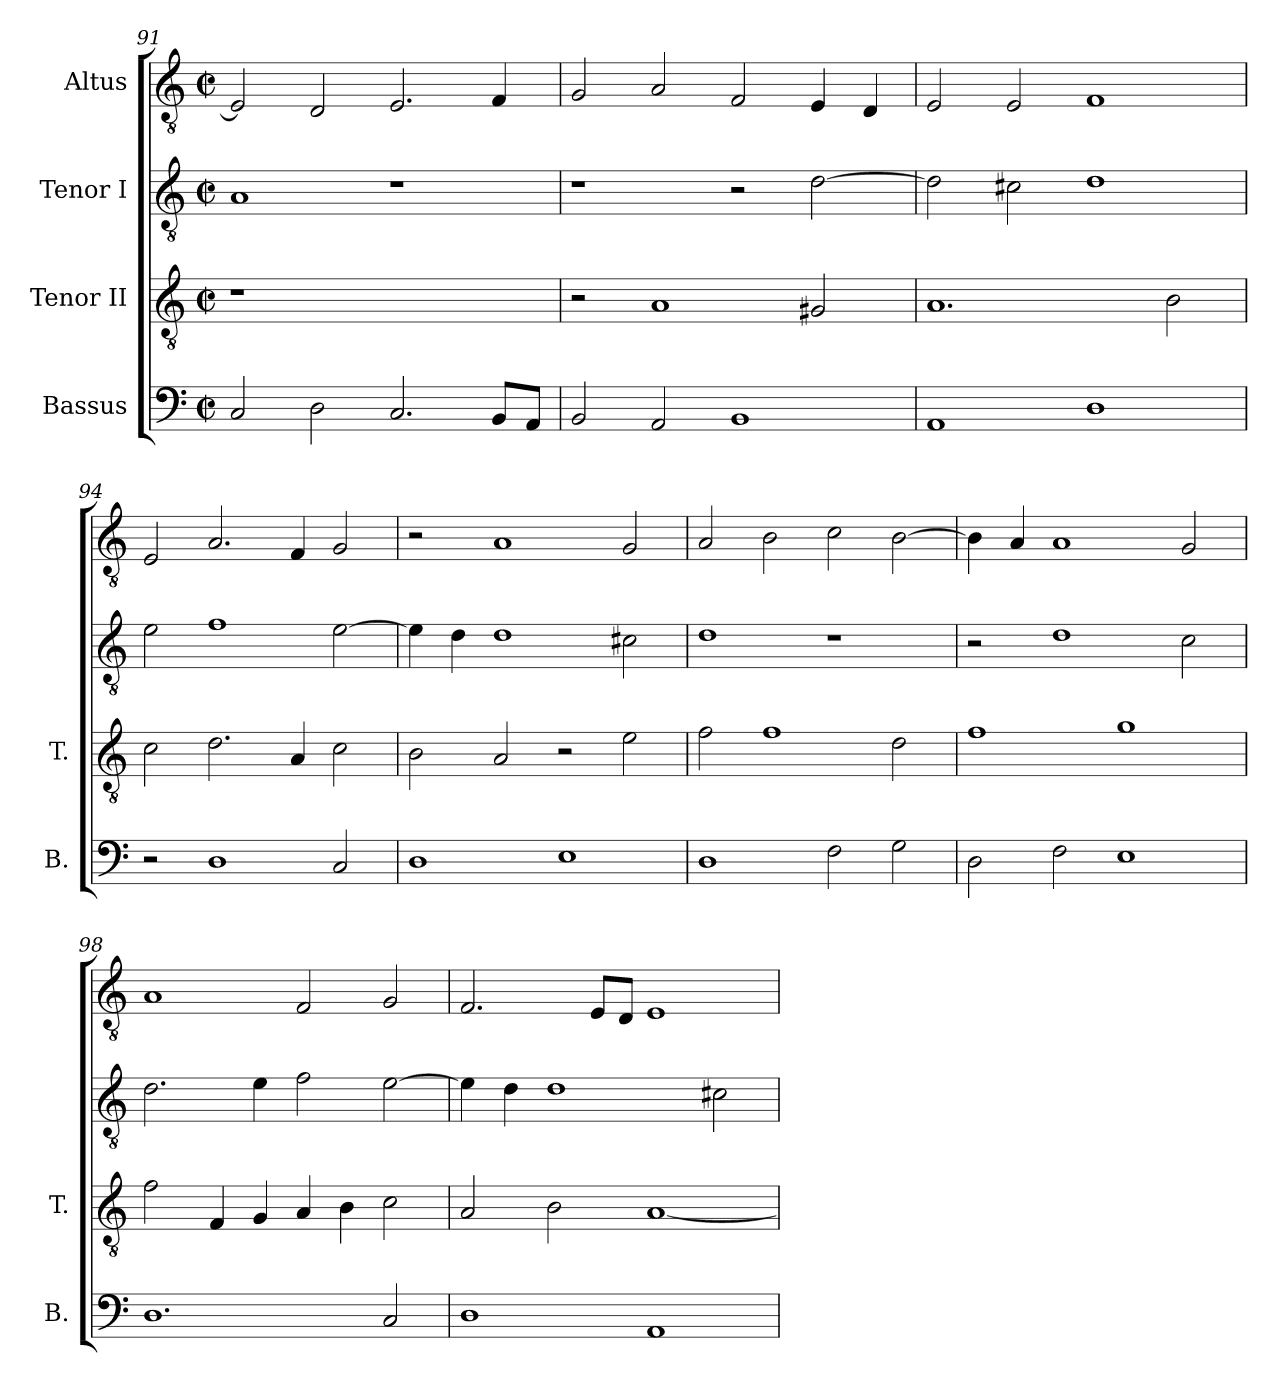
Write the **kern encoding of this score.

**kern	**kern	**kern	**kern
*part4	*part3	*part2	*part1
*staff4	*staff3	*staff2	*staff1
*I"Bassus	*I"Tenor II	*I"Tenor I	*I"Altus
*I'B.	*I'T.	*	*
*clefF4	*clefGv2	*clefGv2	*clefGv2
*	*ITrd7c12	*ITrd7c12	*ITrd7c12
*k[]	*k[]	*k[]	*k[]
*C:	*C:	*C:	*C:
*M2/2	*M2/2	*M2/2	*M2/2
*met(c|)	*met(c|)	*met(c|)	*met(c|)
=91	=91	=91	=91
!	!LO:N:vis=1	!	!
2Ci/	1r	1AAi	2EEi/]
2Di\	.	.	2DDi/
2.Ci/	1ryy	1r	2.EEi/
8BBi/L	.	.	4FFi/
8AAi/J	.	.	.
=92	=92	=92	=92
2BBi/	2r	1r	2GGi/
2AAi/	1AAi	.	2AAi/
1BBi	.	2r	2FFi/
.	2GG#Xi/	[>2Di\	4EEi/
.	.	.	4DDi/
!!LO:LB:g=z
=93	=93	=93	=93
1AAi	1.AAi	2Di\]	2EEi/
.	.	2C#Xi\	2EEi/
1Di	.	1Di	1FFi
.	2BBi\	.	.
=94	=94	=94	=94
2r	2Ci\	2Ei\	2EEi/
1Di	2.Di\	1Fi	2.AAi/
.	4AAi/	.	4FFi/
2Ci/	2Ci\	[>2Ei\	2GGi/
=95	=95	=95	=95
1Di	2BBi\	4Ei\]	2r
.	.	4Di\	.
.	2AAi/	1Di	1AAi
1Ei	2r	.	.
.	2Ei\	2C#Xi\	2GGi/
=96	=96	=96	=96
1Di	2Fi\	1Di	2AAi/
.	1Fi	.	2BBi\
2Fi\	.	1r	2Ci\
2Gi\	2Di\	.	[>2BBi\
=97	=97	=97	=97
2Di\	1Fi	2r	4BBi\]
.	.	.	4AAi/
2Fi\	.	1Di	1AAi
1Ei	1Gi	.	.
.	.	2Ci\	2GGi/
!!LO:LB:g=z
=98	=98	=98	=98
1.Di	2Fi\	2.Di\	1AAi
.	4FFi/	.	.
.	4GGi/	4Ei\	.
.	4AAi/	2Fi\	2FFi/
.	4BBi\	.	.
2Ci/	2Ci\	[>2Ei\	2GGi/
=99	=99	=99	=99
1Di	2AAi/	4Ei\]	2.FFi/
.	.	4Di\	.
.	2BBi\	1Di	.
.	.	.	8EEi/L
.	.	.	8DDi/J
1AAi	[<1AAi	.	1EEi
.	.	2C#Xi\	.
=	=	=	=
*-	*-	*-	*-
